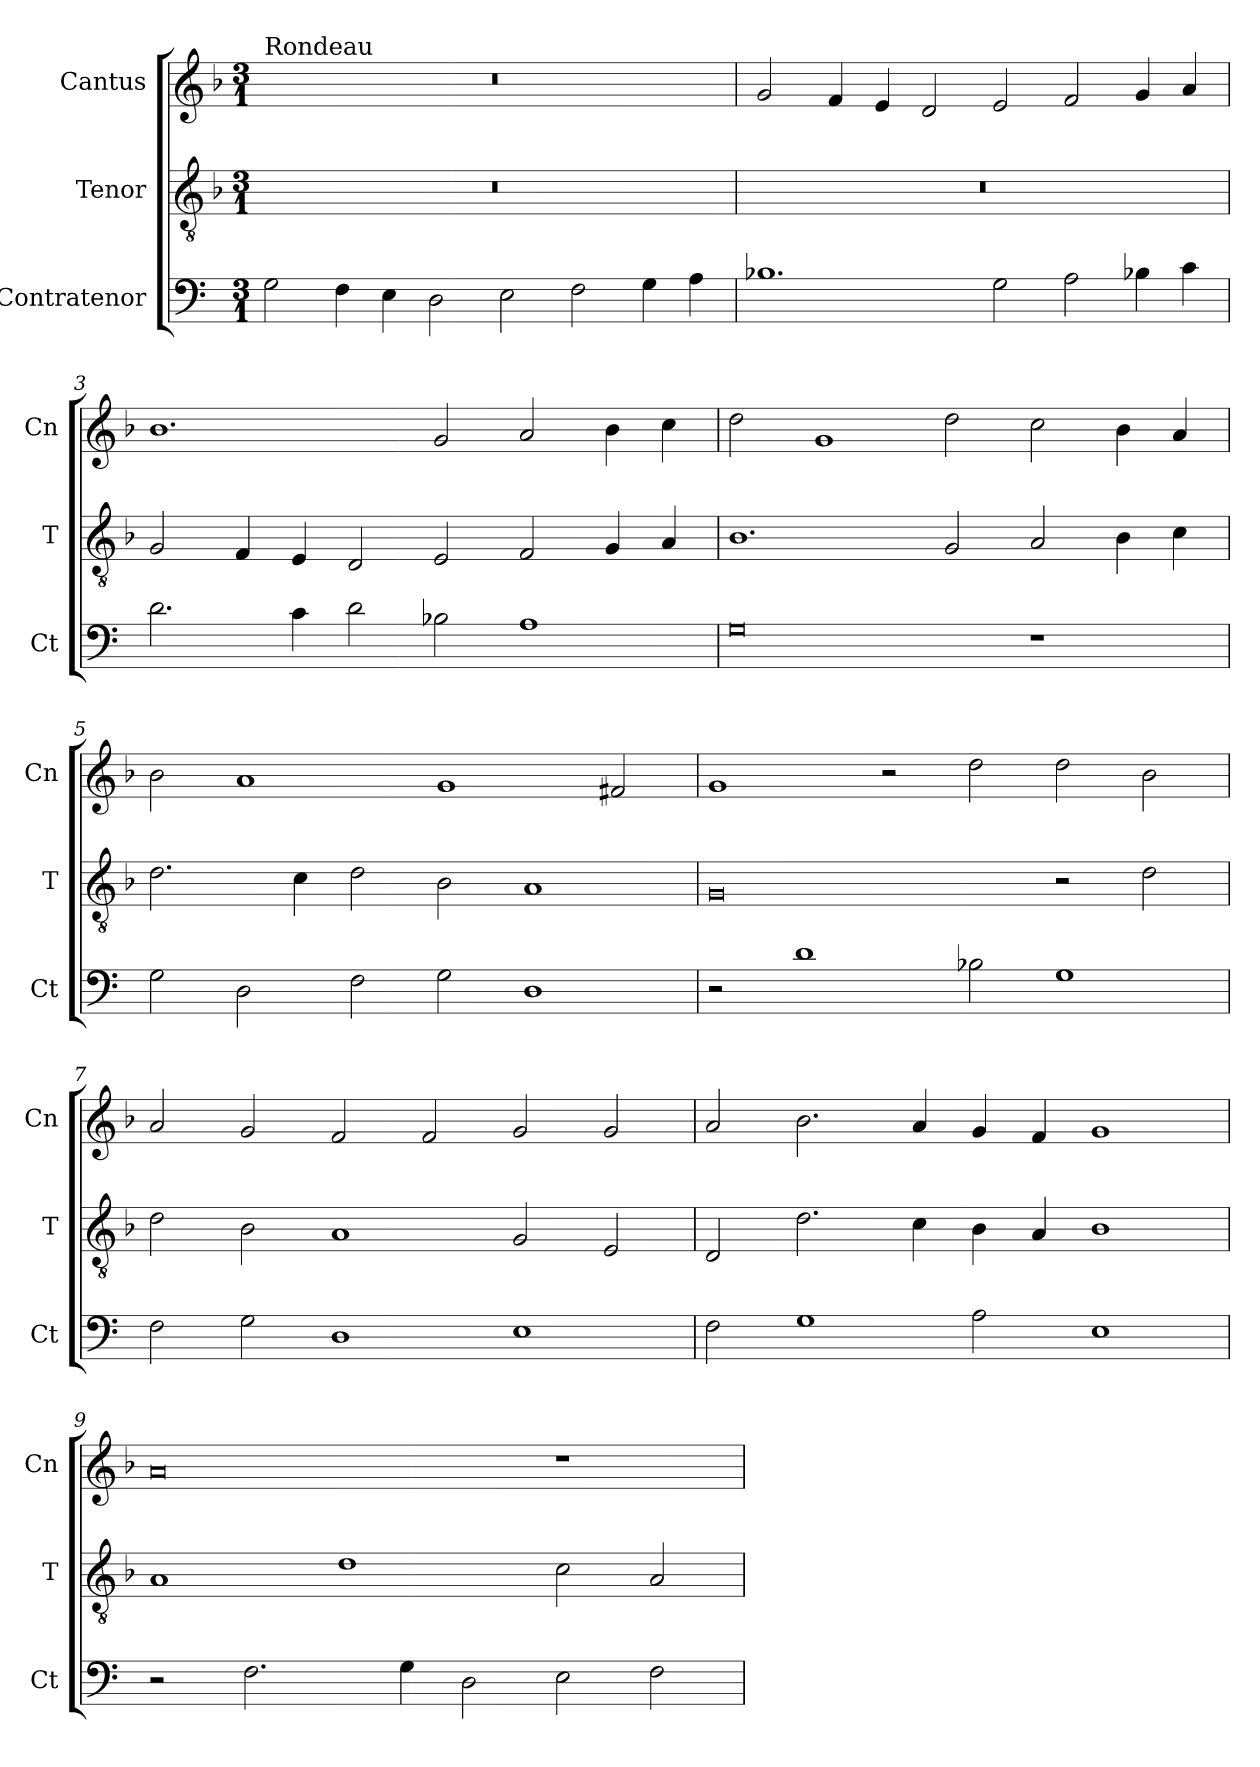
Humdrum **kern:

**kern	**kern	**kern
*part3	*part2	*part1
*staff3	*staff2	*staff1
*I"Contratenor	*I"Tenor	*I"Cantus
*I'Ct	*I'T	*I'Cn
*clefF4	*clefGv2	*clefG2
*k[]	*k[b-]	*k[b-]
*M3/1	*M3/1	*M3/1
=1	=1	=1
!	!	!LO:TX:a:t=Rondeau
2G	0.r	0.r
4F	.	.
4E	.	.
2D	.	.
2E	.	.
2F	.	.
4G	.	.
4A	.	.
=2	=2	=2
1.B-X	0.r	2g
.	.	4f
.	.	4e
.	.	2d
2G	.	2e
2A	.	2f
4B-X	.	4g
4c	.	4a
=3	=3	=3
2.d	2G	1.b-
.	4F	.
4c	4E	.
2d	2D	.
2B-X	2E	2g
1A	2F	2a
.	4G	4b-
.	4A	4cc
=4	=4	=4
0G	1.B-	2dd
.	.	1g
.	2G	2dd
1r	2A	2cc
.	4B-	4b-
.	4c	4a
=5	=5	=5
2G	2.d	2b-
2D	.	1a
.	4c	.
2F	2d	.
2G	2B-	1g
1D	1A	.
.	.	2f#X
=6	=6	=6
2r	0G	1g
1d	.	.
.	.	2r
2B-X	.	2dd
1G	2r	2dd
.	2d	2b-
=7	=7	=7
2F	2d	2a
2G	2B-	2g
1D	1A	2f
.	.	2f
1E	2G	2g
.	2E	2g
=8	=8	=8
2F	2D	2a
1G	2.d	2.b-
.	4c	4a
2A	4B-	4g
.	4A	4f
1E	1B-	1g
=9	=9	=9
2r	1A	0a
2.F	.	.
.	1d	.
4G	.	.
2D	.	.
2E	2c	1r
2F	2A	.
=	=	=
*-	*-	*-
